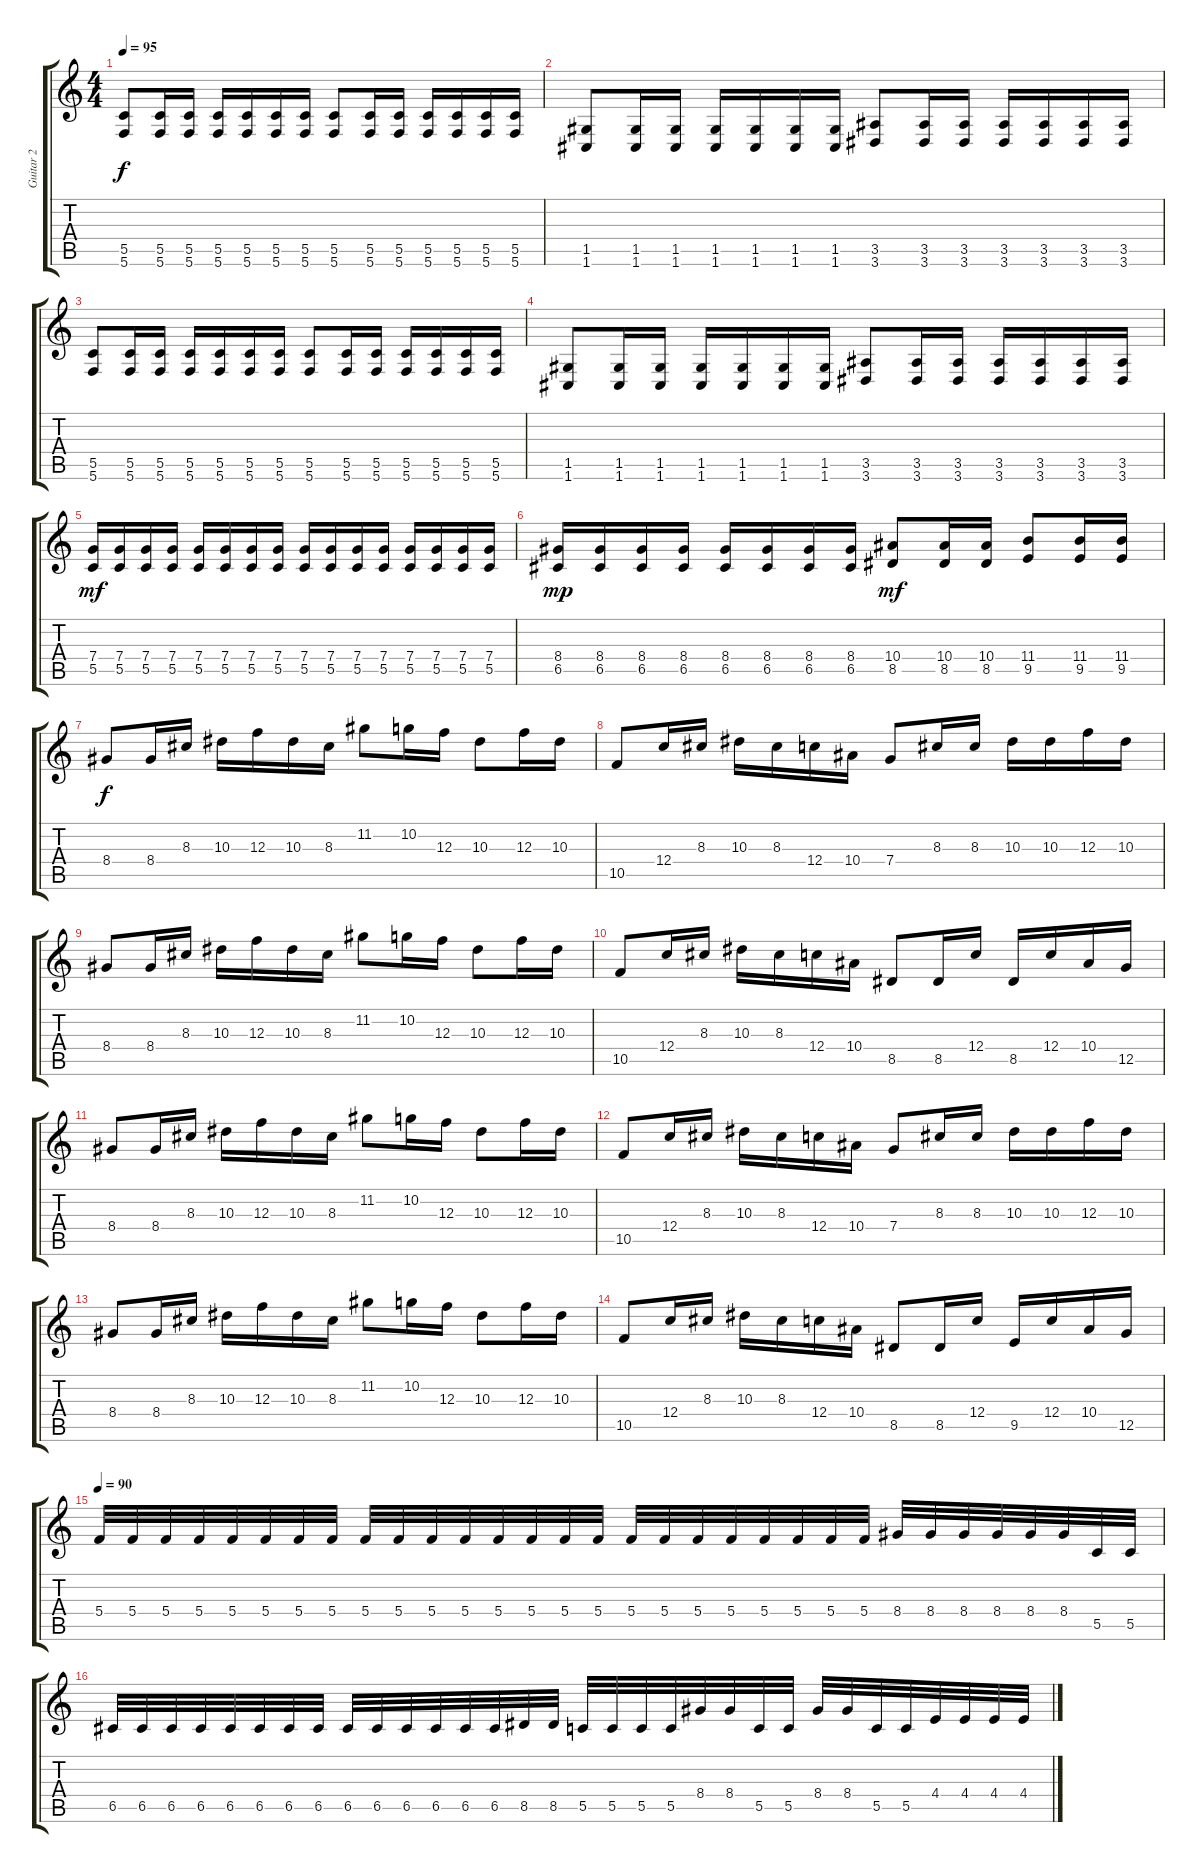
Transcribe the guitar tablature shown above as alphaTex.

\track ("Guitar 2" "Guitar 2") {instrument distortionguitar}
\staff {score tabs}
\tuning (D4 A3 F3 C3 G2 C2) {hide}
\ts (4 4)
\tempo 95
\clef g2
\ks c
(5.5 5.6).8{dy f} (5.5 5.6).16 (5.5 5.6).16 (5.5 5.6).16 (5.5 5.6).16 (5.5 5.6).16 (5.5 5.6).16 (5.5 5.6).8 (5.5 5.6).16 (5.5 5.6).16 (5.5 5.6).16 (5.5 5.6).16 (5.5 5.6).16 (5.5 5.6).16 |
(1.5 1.6).8 (1.5 1.6).16 (1.5 1.6).16 (1.5 1.6).16 (1.5 1.6).16 (1.5 1.6).16 (1.5 1.6).16 (3.5 3.6).8 (3.5 3.6).16 (3.5 3.6).16 (3.5 3.6).16 (3.5 3.6).16 (3.5 3.6).16 (3.5 3.6).16 |
(5.5 5.6).8 (5.5 5.6).16 (5.5 5.6).16 (5.5 5.6).16 (5.5 5.6).16 (5.5 5.6).16 (5.5 5.6).16 (5.5 5.6).8 (5.5 5.6).16 (5.5 5.6).16 (5.5 5.6).16 (5.5 5.6).16 (5.5 5.6).16 (5.5 5.6).16 |
(1.5 1.6).8 (1.5 1.6).16 (1.5 1.6).16 (1.5 1.6).16 (1.5 1.6).16 (1.5 1.6).16 (1.5 1.6).16 (3.5 3.6).8 (3.5 3.6).16 (3.5 3.6).16 (3.5 3.6).16 (3.5 3.6).16 (3.5 3.6).16 (3.5 3.6).16 |
(7.4 5.5).16{dy mf} (7.4 5.5).16 (7.4 5.5).16 (7.4 5.5).16 (7.4 5.5).16 (7.4 5.5).16 (7.4 5.5).16 (7.4 5.5).16 (7.4 5.5).16 (7.4 5.5).16 (7.4 5.5).16 (7.4 5.5).16 (7.4 5.5).16 (7.4 5.5).16 (7.4 5.5).16 (7.4 5.5).16 |
(8.4 6.5).16{dy mp} (8.4 6.5).16 (8.4 6.5).16 (8.4 6.5).16 (8.4 6.5).16 (8.4 6.5).16 (8.4 6.5).16 (8.4 6.5).16 (10.4 8.5).8{dy mf} (10.4 8.5).16 (10.4 8.5).16 (11.4 9.5).8 (11.4 9.5).16 (11.4 9.5).16 |
8.4.8{dy f} 8.4.16 8.3.16 10.3.16 12.3.16 10.3.16 8.3.16 11.2.8 10.2.16 12.3.16 10.3.8 12.3.16 10.3.16 |
10.5.8 12.4.16 8.3.16 10.3.16 8.3.16 12.4.16 10.4.16 7.4.8 8.3.16 8.3.16 10.3.16 10.3.16 12.3.16 10.3.16 |
8.4.8 8.4.16 8.3.16 10.3.16 12.3.16 10.3.16 8.3.16 11.2.8 10.2.16 12.3.16 10.3.8 12.3.16 10.3.16 |
10.5.8 12.4.16 8.3.16 10.3.16 8.3.16 12.4.16 10.4.16 8.5.8 8.5.16 12.4.16 8.5.16 12.4.16 10.4.16 12.5.16 |
8.4.8 8.4.16 8.3.16 10.3.16 12.3.16 10.3.16 8.3.16 11.2.8 10.2.16 12.3.16 10.3.8 12.3.16 10.3.16 |
10.5.8 12.4.16 8.3.16 10.3.16 8.3.16 12.4.16 10.4.16 7.4.8 8.3.16 8.3.16 10.3.16 10.3.16 12.3.16 10.3.16 |
8.4.8 8.4.16 8.3.16 10.3.16 12.3.16 10.3.16 8.3.16 11.2.8 10.2.16 12.3.16 10.3.8 12.3.16 10.3.16 |
10.5.8 12.4.16 8.3.16 10.3.16 8.3.16 12.4.16 10.4.16 8.5.8 8.5.16 12.4.16 9.5.16 12.4.16 10.4.16 12.5.16 |
\tempo 90
5.4.32 5.4.32 5.4.32 5.4.32 5.4.32 5.4.32 5.4.32 5.4.32 5.4.32 5.4.32 5.4.32 5.4.32 5.4.32 5.4.32 5.4.32 5.4.32 5.4.32 5.4.32 5.4.32 5.4.32 5.4.32 5.4.32 5.4.32 5.4.32 8.4.32 8.4.32 8.4.32 8.4.32 8.4.32 8.4.32 5.5.32 5.5.32 |
6.5.32 6.5.32 6.5.32 6.5.32 6.5.32 6.5.32 6.5.32 6.5.32 6.5.32 6.5.32 6.5.32 6.5.32 6.5.32 6.5.32 8.5.32 8.5.32 5.5.32 5.5.32 5.5.32 5.5.32 8.4.32 8.4.32 5.5.32 5.5.32 8.4.32 8.4.32 5.5.32 5.5.32 4.4.32 4.4.32 4.4.32 4.4.32
